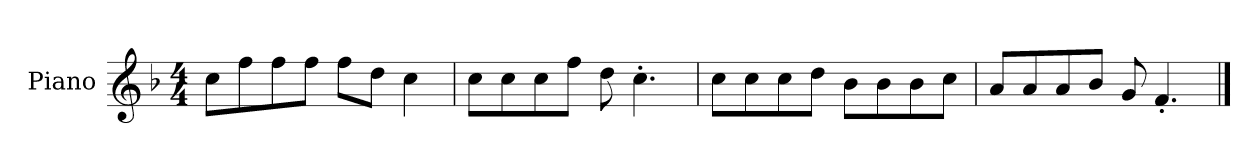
**kern
*part1
*staff1
*I"Piano
*I'P-no
*clefG2
*k[b-]
*M4/4
*MM90
=1
8cc\L
8ff\
8ff\
8ff\J
8ff\L
8dd\J
4cc\
=2
8cc\L
8cc\
8cc\
8ff\J
8dd\
4.cc'\
=3
8cc\L
8cc\
8cc\
8dd\J
8b-\L
8b-\
8b-\
8cc\J
=4
8a/L
8a/
8a/
8b-/J
8g/
4.f'/
==
*-
